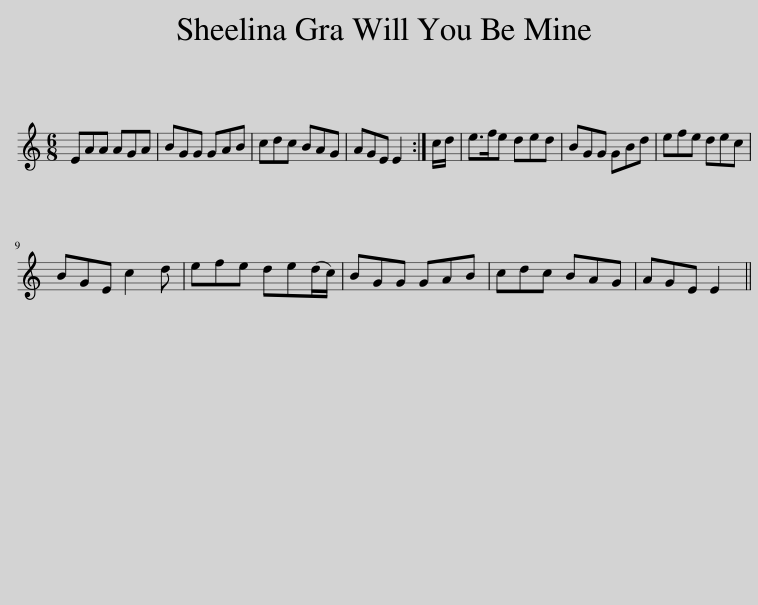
X:1
L:1/8
M:6/8
I:linebreak $
K:C
V:1 treble
V:1
 EAA AGA | BGG GAB | cdc BAG | AGE E2 :| c/d/ | %5
 e>fe ded | BGG GBd | efe dec |$ BGE c2 d | efe de(d/c/) | %10
 BGG GAB | cdc BAG | AGE E2 || %13
